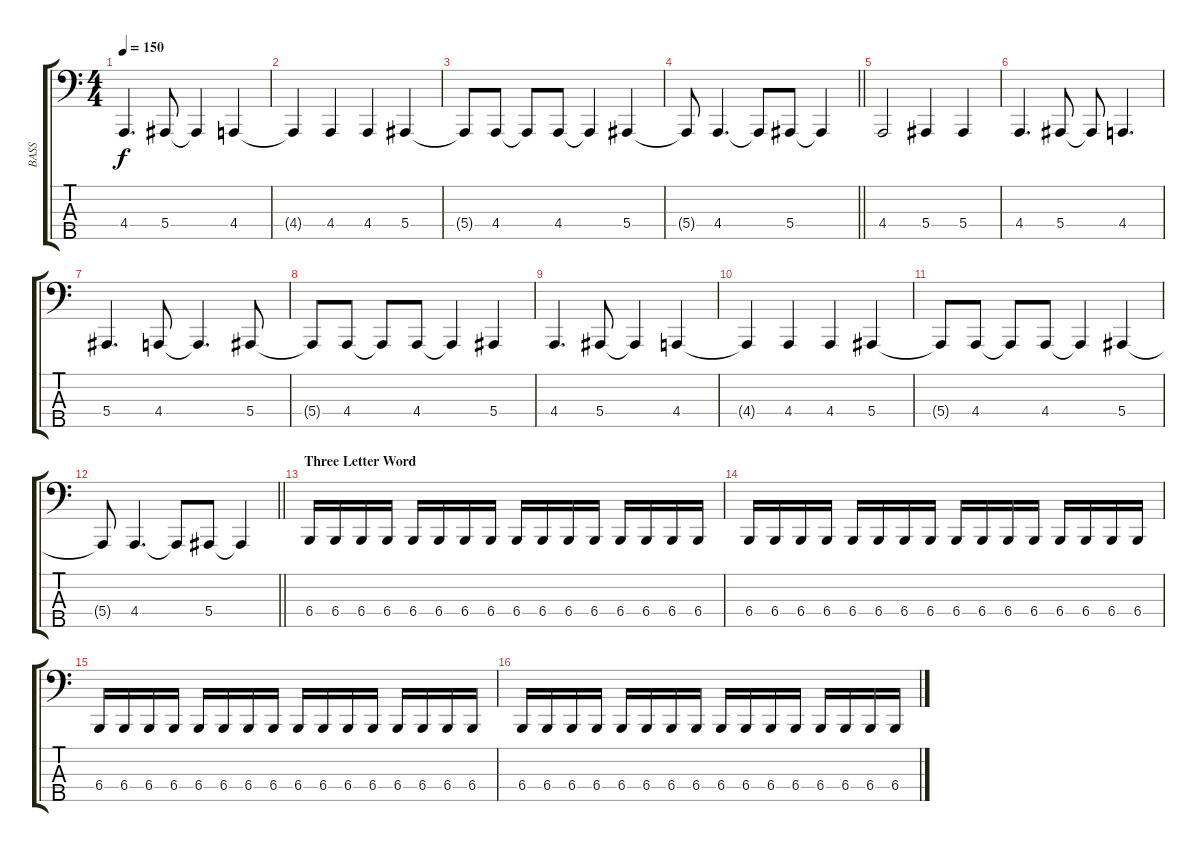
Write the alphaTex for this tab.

\track ("BASS" "BASS") {instrument lead1square}
\staff {score tabs}
\tuning (Ab2 Eb2 Bb1 F1 Bb0) {hide}
\ts (4 4)
\tempo 150
\clef f4
\ks c
4.4.4{d dy f} 5.4.8 5.4{t}.4 4.4.4 |
4.4{t}.4 4.4.4 4.4.4 5.4.4 |
5.4{t}.8 4.4.8 4.4{t}.8 4.4.8 4.4{t}.4 5.4.4 |
\barLineRight lightlight
5.4{t}.8 4.4.4{d} 4.4{t}.8 5.4.8 5.4{t}.4 |
4.4.2 5.4.4 5.4.4 |
4.4.4{d} 5.4.8 5.4{t}.8 4.4.4{d} |
5.4.4{d} 4.4.8 4.4{t}.4{d} 5.4.8 |
5.4{t}.8 4.4.8 4.4{t}.8 4.4.8 4.4{t}.4 5.4.4 |
4.4.4{d} 5.4.8 5.4{t}.4 4.4.4 |
4.4{t}.4 4.4.4 4.4.4 5.4.4 |
5.4{t}.8 4.4.8 4.4{t}.8 4.4.8 4.4{t}.4 5.4.4 |
\barLineRight lightlight
5.4{t}.8 4.4.4{d} 4.4{t}.8 5.4.8 5.4{t}.4 |
\section ("" "Three Letter Word")
6.4.16 6.4.16 6.4.16 6.4.16 6.4.16 6.4.16 6.4.16 6.4.16 6.4.16 6.4.16 6.4.16 6.4.16 6.4.16 6.4.16 6.4.16 6.4.16 |
6.4.16 6.4.16 6.4.16 6.4.16 6.4.16 6.4.16 6.4.16 6.4.16 6.4.16 6.4.16 6.4.16 6.4.16 6.4.16 6.4.16 6.4.16 6.4.16 |
6.4.16 6.4.16 6.4.16 6.4.16 6.4.16 6.4.16 6.4.16 6.4.16 6.4.16 6.4.16 6.4.16 6.4.16 6.4.16 6.4.16 6.4.16 6.4.16 |
6.4.16 6.4.16 6.4.16 6.4.16 6.4.16 6.4.16 6.4.16 6.4.16 6.4.16 6.4.16 6.4.16 6.4.16 6.4.16 6.4.16 6.4.16 6.4.16
